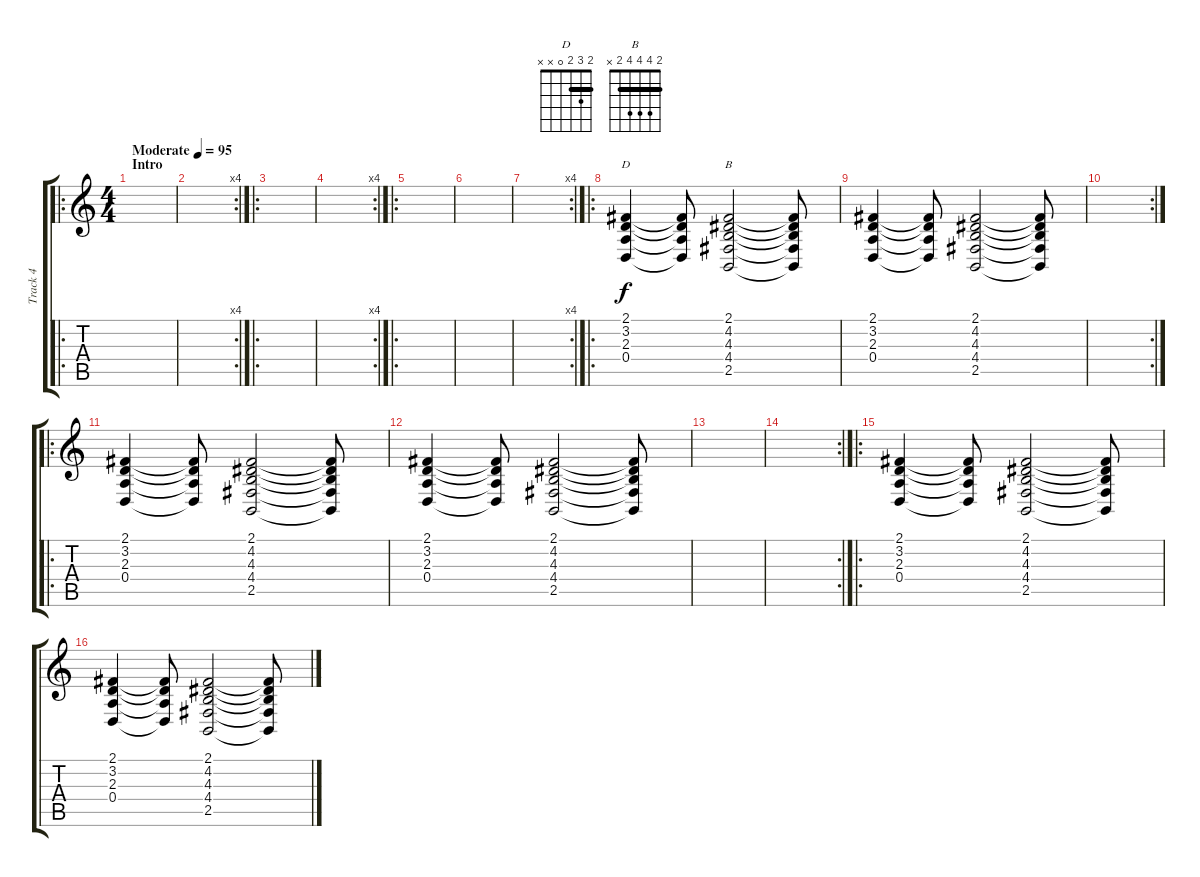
\track ("Track 4" "Track 4") {instrument tremolostrings}
\staff {score tabs}
\tuning (E4 B3 G3 D3 A2 E2) {hide}
\chord ("D" 2 3 2 0 x x) {barre 2}
\chord ("B" 2 4 4 4 2 x) {barre 2}
\ro
\ts (4 4)
\section ("" "Intro")
\tempo (95 "Moderate")
\clef g2
\ks c
|
\rc 4
|
\ro
|
\rc 4
|
\ro
|
|
\rc 4
|
\ro
(2.1 3.2 2.3 0.4).4{ch "D"} (2.1{t} 3.2{t} 2.3{t} 0.4{t}).8 (2.1 4.2 4.3 4.4 2.5).2{ch "B"} (2.1{t} 4.2{t} 4.3{t} 4.4{t} 2.5{t}).8 |
(2.1 3.2 2.3 0.4).4 (2.1{t} 3.2{t} 2.3{t} 0.4{t}).8 (2.1 4.2 4.3 4.4 2.5).2 (2.1{t} 4.2{t} 4.3{t} 4.4{t} 2.5{t}).8 |
\rc 2
|
\ro
(2.1 3.2 2.3 0.4).4 (2.1{t} 3.2{t} 2.3{t} 0.4{t}).8 (2.1 4.2 4.3 4.4 2.5).2 (2.1{t} 4.2{t} 4.3{t} 4.4{t} 2.5{t}).8 |
(2.1 3.2 2.3 0.4).4 (2.1{t} 3.2{t} 2.3{t} 0.4{t}).8 (2.1 4.2 4.3 4.4 2.5).2 (2.1{t} 4.2{t} 4.3{t} 4.4{t} 2.5{t}).8 |
|
\rc 2
|
\ro
(2.1 3.2 2.3 0.4).4 (2.1{t} 3.2{t} 2.3{t} 0.4{t}).8 (2.1 4.2 4.3 4.4 2.5).2 (2.1{t} 4.2{t} 4.3{t} 4.4{t} 2.5{t}).8 |
(2.1 3.2 2.3 0.4).4 (2.1{t} 3.2{t} 2.3{t} 0.4{t}).8 (2.1 4.2 4.3 4.4 2.5).2 (2.1{t} 4.2{t} 4.3{t} 4.4{t} 2.5{t}).8
